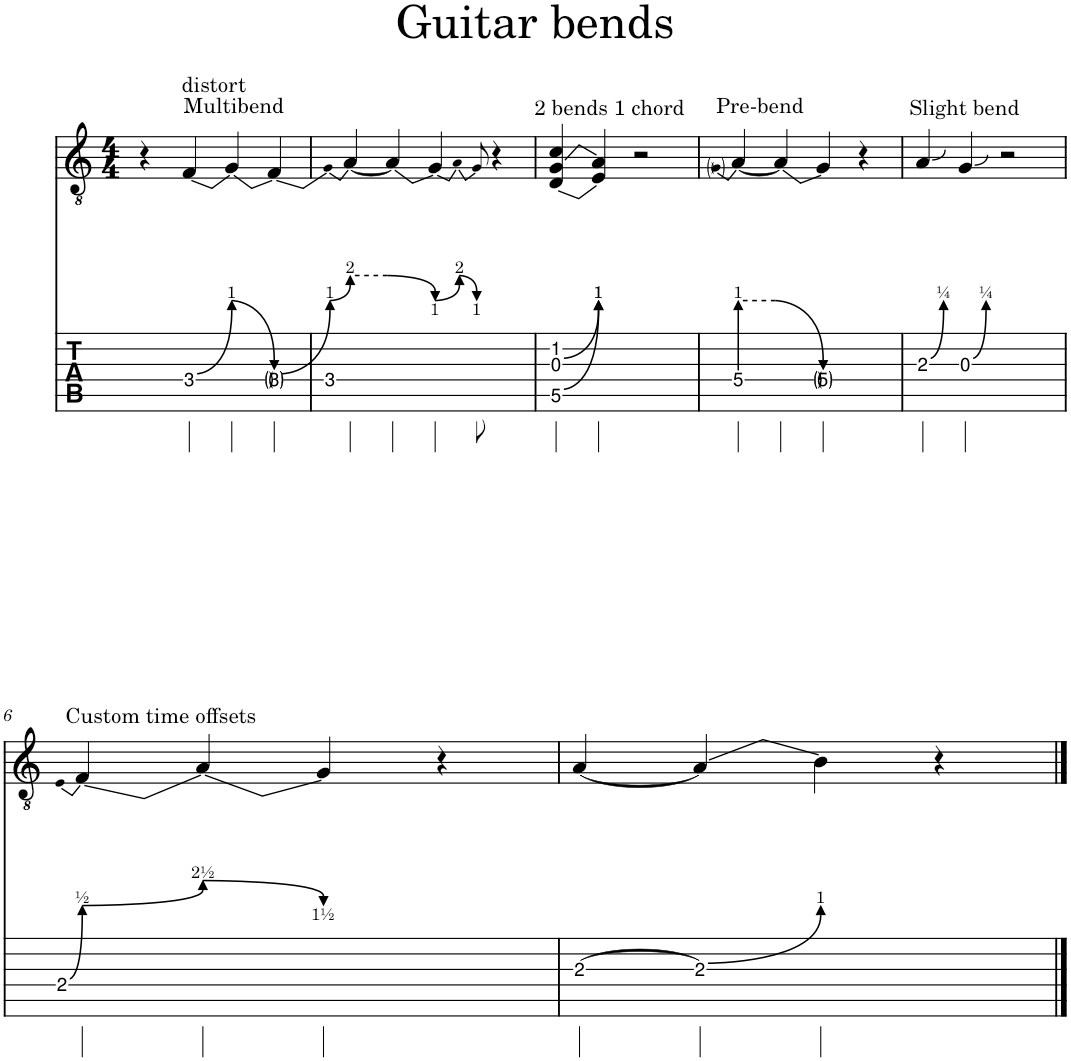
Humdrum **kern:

**kern	**kern
*part1	*part1
*staff2	*staff1
*I"Guitar	*
*I'Guit.	*
*stria6	*
*	*clefGv2
*k[]	*k[]
*M4/4	*M4/4
=1	=1
4r	4r
!	!LO:TX:a:t=Multibend
!	!LO:TX:a:t=distort
4F\	4F/
4G\	4G/
4F\	4F/
=2	=2
qG	qG
[4A\	[4A/
4A\]	4A/]
4G\	4G/
qA	qA
8qG\	8qG/
4r	4r
=3	=3
!	!LO:TX:a:t=2 bends 1 chord
4D\ 4G\ 4c\	4D/ 4G/ 4c/
4E\ 4A\	4E/ 4A/
2r	2r
=4	=4
qG	qG
!	!LO:TX:a:t=Pre-bend
[4A\	[4A/
4A\]	4A/]
4G\	4G/
4r	4r
=5	=5
!	!LO:TX:a:t=Slight bend
4A\	4A/
4G\	4G/
2r	2r
!!LO:LB:g=z
=6	=6
qE	qE
!	!LO:TX:a:t=Custom time offsets
4F\	4F/
4A\	4A/
4G\	4G/
4r	4r
=7	=7
[4A\	[4A/
4A\]	4A/]
4B\	4B\
4r	4r
==	==
*-	*-
